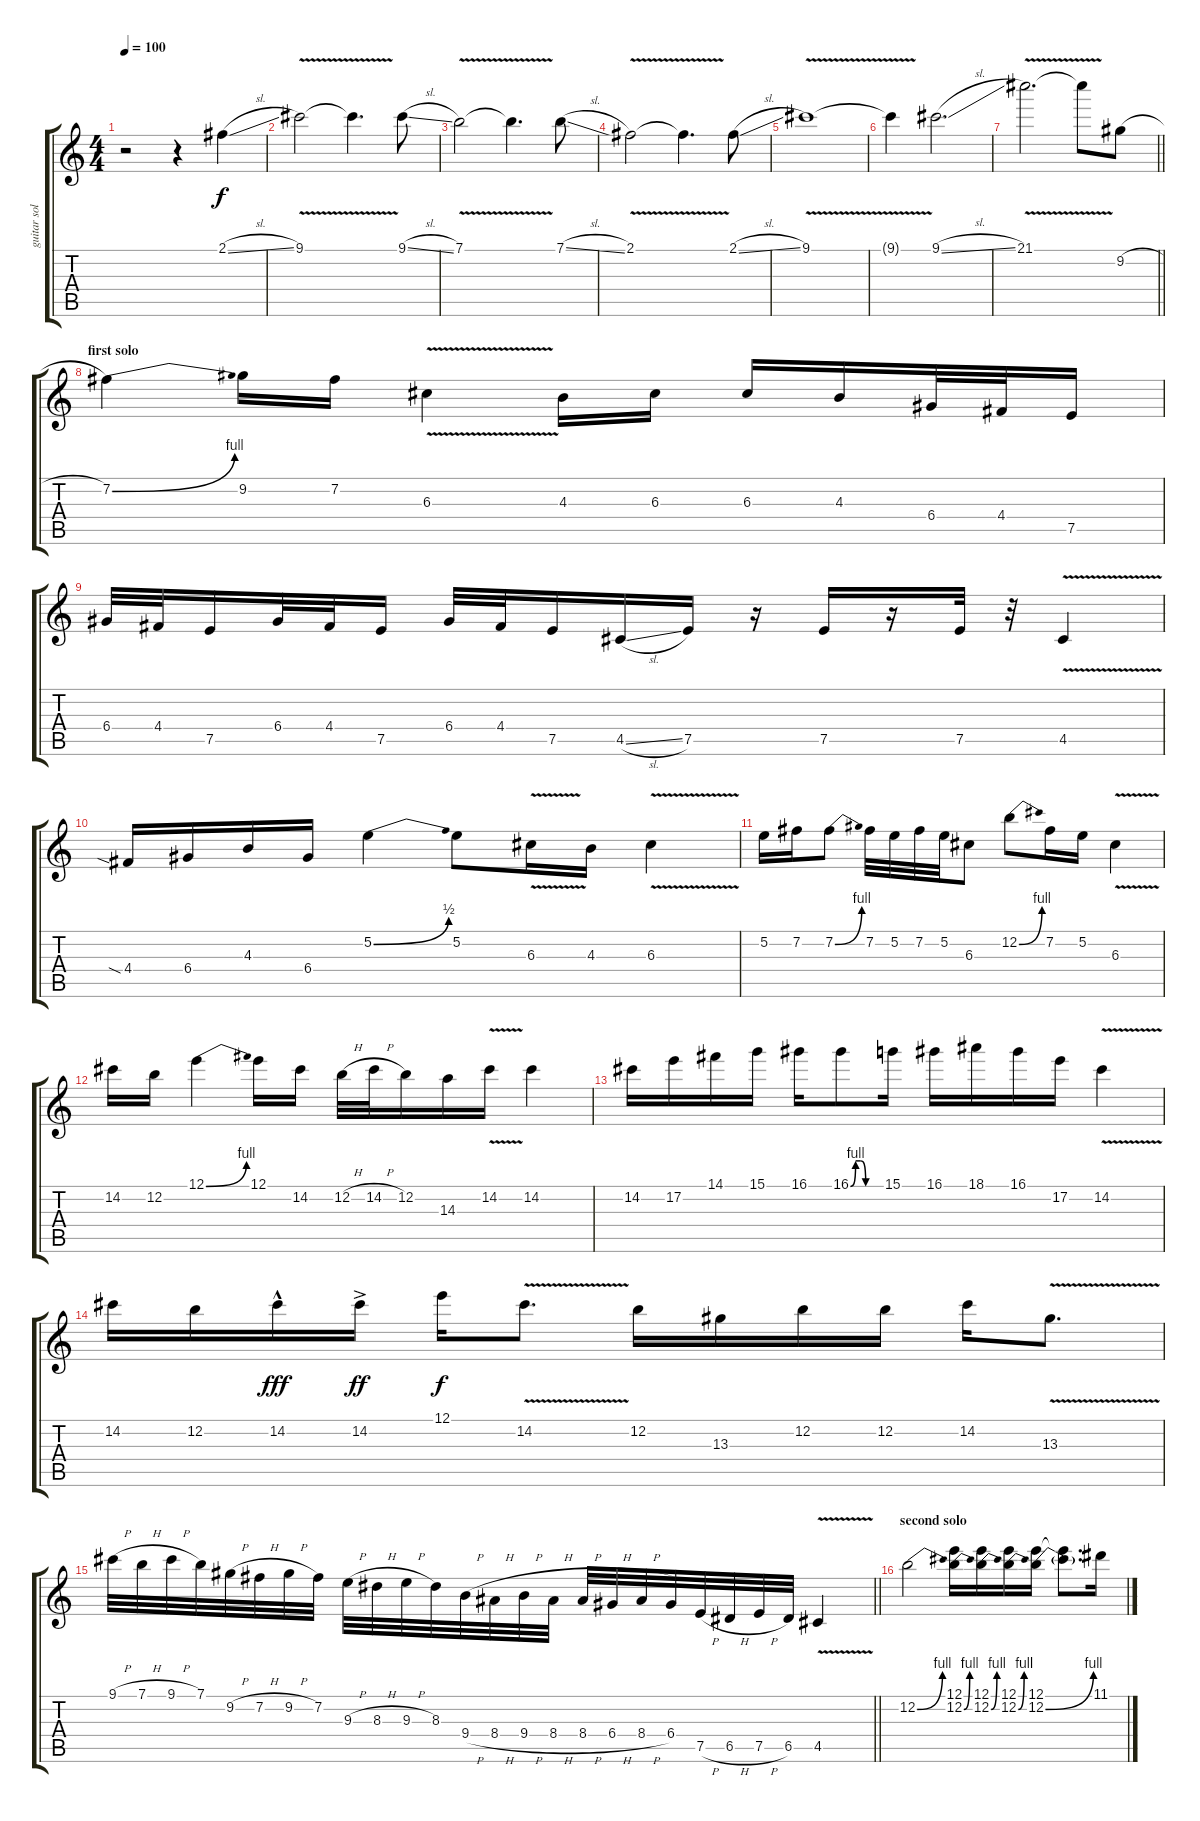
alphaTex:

\track ("guitar solo" "guitar sol") {instrument distortionguitar}
\staff {score tabs}
\tuning (E4 B3 G3 D3 A2 E2) {hide}
\ts (4 4)
\tempo 100
\clef g2
\ks c
r.2{dy p} r.4 2.1{sl}.4{dy f} |
9.1{v}.2 9.1{t}.4{d} 9.1{sl}.8 |
7.1{v}.2 7.1{t}.4{d} 7.1{sl}.8 |
2.1{v}.2 2.1{t}.4{d} 2.1{sl}.8 |
9.1{v}.1 |
9.1{t}.4 9.1{sl}.2{d} |
\barLineRight lightlight
21.1{v}.2{d} 21.1{t}.8 9.2{h}.8{instrument distortionguitar} |
\section ("" "first solo")
7.2{be (bend 0 0 60 4)}.4 9.2.16 7.2.16 6.3{v}.4 4.3.16 6.3.16 6.3.16 4.3.16 6.4.32 4.4.32 7.5.16 |
6.4.32 4.4.32 7.5.16 6.4.32 4.4.32 7.5.16 6.4.32 4.4.32 7.5.16 4.5{sl}.16 7.5.16 r.16 7.5.16 r.16 7.5.32 r.32 4.5{v}.4 |
4.4{sia}.16 6.4.16 4.3.16 6.4.16 5.2{be (bend 0 0 60 2)}.4 5.2.8 6.3{v}.16 4.3.16 6.3{v}.4 |
5.2.16 7.2.16 7.2{be (bend 0 0 60 4)}.8 7.2.32 5.2.32 7.2.32 5.2.32 6.3.8 12.2{be (bend 0 0 60 4)}.8 7.2.16 5.2.16 6.3{v}.4 |
14.2.16 12.2.16 12.1{be (bend 0 0 60 4)}.4 12.1.16 14.2.16 12.2{h}.32 14.2{h}.32 12.2.16 14.3.16 14.2{v}.16 14.2.4 |
14.2.16 17.2.16 14.1.16 15.1.16 16.1.16 16.1{be (custom 0 0 10 4 20 4 30 0 60 0)}.8 15.1.16 16.1.16 18.1.16 16.1.16 17.2.16 14.2{v}.4 |
14.2.16 12.2.16 14.2{hac}.16{dy fff} 14.2{ac}.16{dy ff} 12.1.16{dy f} 14.2{v}.8{d} 12.2.16 13.3.16 12.2.16 12.2.16 14.2.16 13.3{v}.8{d} |
\barLineRight lightlight
9.1{h}.32 7.1{h}.32 9.1{h}.32 7.1.32 9.2{h}.32 7.2{h}.32 9.2{h}.32 7.2.32 9.3{h}.32 8.3{h}.32 9.3{h}.32 8.3.32 9.4{h}.32 8.4{h}.32 9.4{h}.32 8.4{h}.32 8.4{h}.32 6.4{h}.32 8.4{h}.32 6.4.32 7.5{h}.32 6.5{h}.32 7.5{h}.32 6.5.32 4.5{v}.4 |
\section ("" "second solo")
12.2{be (bend 0 0 60 4)}.2{instrument distortionguitar} (12.1 12.2{be (bend 0 0 60 4)}).16 (12.1 12.2{be (bend 0 0 60 4)}).16 (12.1 12.2{be (bend 0 0 60 4)}).16 (12.1 12.2{be (bend 0 0 60 4)}).16 (12.1{t} 12.2{t}).8{d} 11.1{sl}.16
